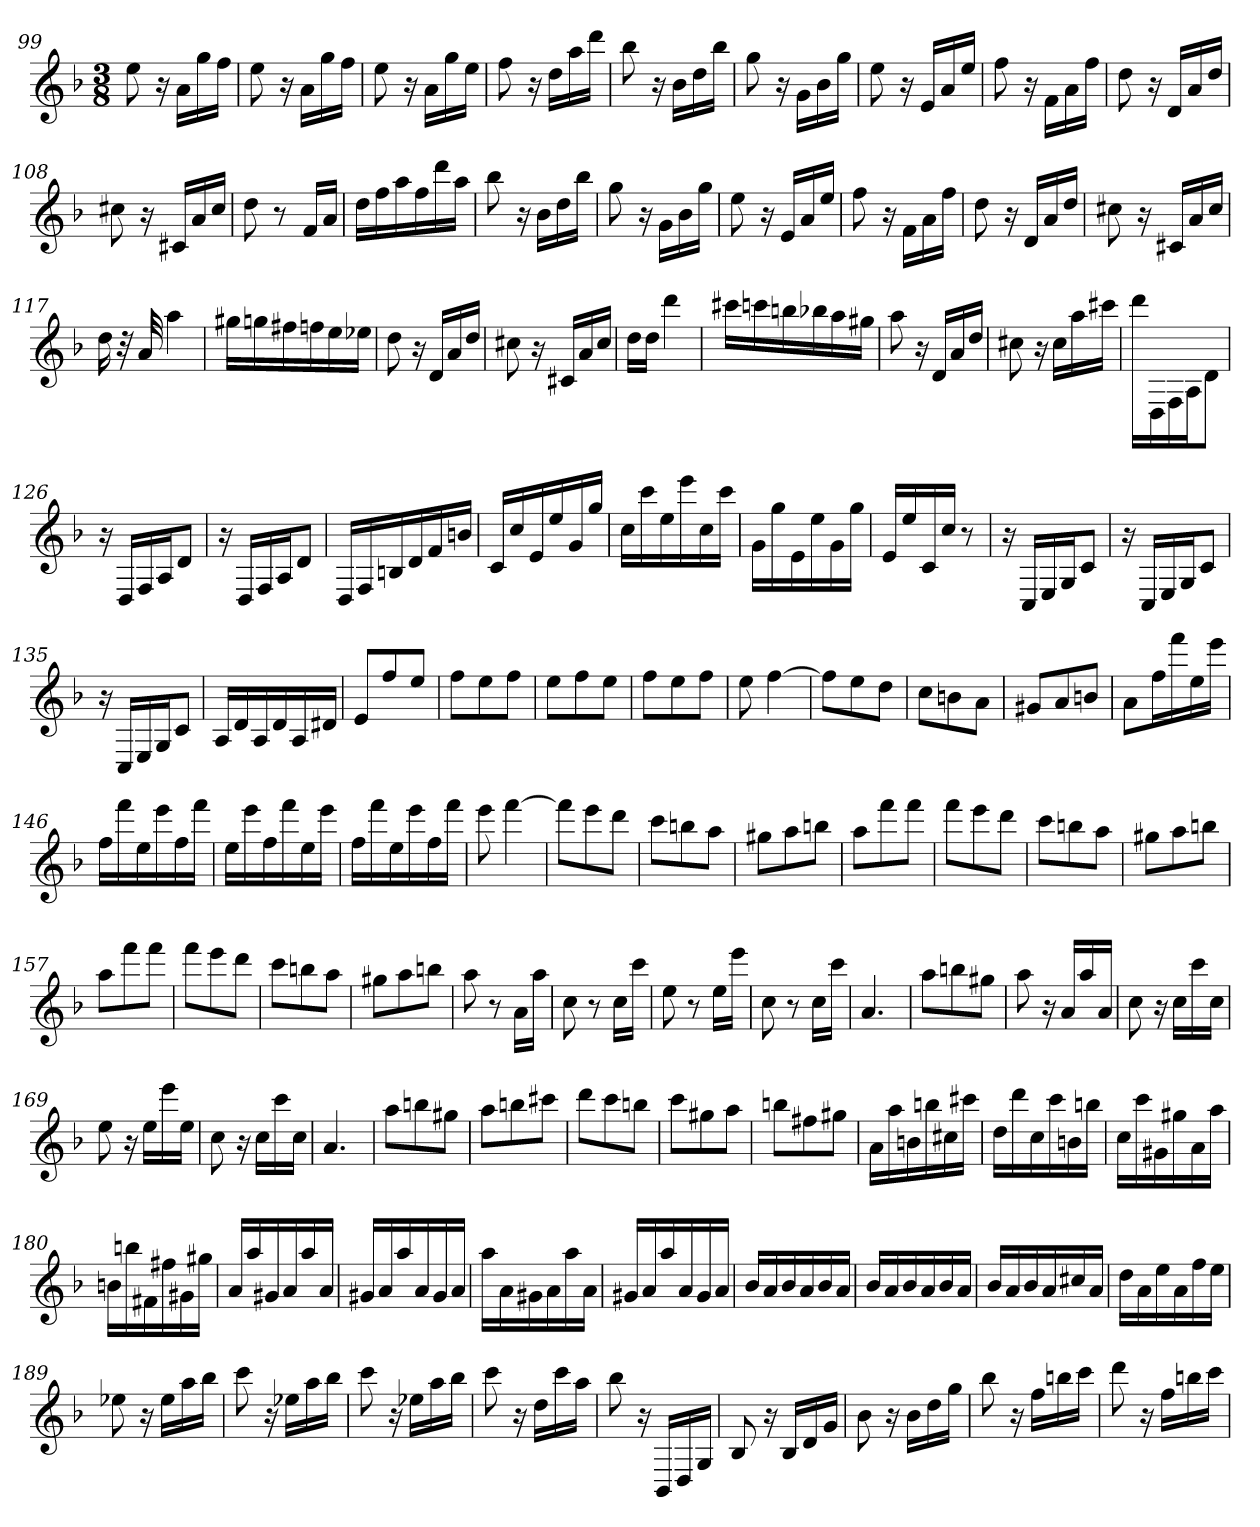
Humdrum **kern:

**kern
*part1
*staff1
*clefG2
*k[b-]
*d:
*M3/8
=99
8ee
16r
16a\LL
16gg\
16ff\JJ
=100
8ee
16r
16a\LL
16gg\
16ff\JJ
=101
8ee
16r
16a\LL
16gg\
16ee\JJ
=102
8ff
16r
16dd\LL
16aa\
16ddd\JJ
=103
8bb-
16r
16b-\LL
16dd\
16bb-\JJ
=104
8gg
16r
16g\LL
16b-\
16gg\JJ
=105
8ee
16r
16e/LL
16a/
16ee/JJ
=106
8ff
16r
16f\LL
16a\
16ff\JJ
=107
8dd
16r
16d/LL
16a/
16dd/JJ
=108
8cc#X
16r
16c#X/LL
16a/
16cc#/JJ
=109
8dd
8r
16f/LL
16a/JJ
=110
16dd\LL
16ff\
16aa\
16ff\
16ddd\
16aa\JJ
=111
8bb-
16r
16b-\LL
16dd\
16bb-\JJ
=112
8gg
16r
16g\LL
16b-\
16gg\JJ
=113
8ee
16r
16e/LL
16a/
16ee/JJ
=114
8ff
16r
16f\LL
16a\
16ff\JJ
=115
8dd
16r
16d/LL
16a/
16dd/JJ
=116
8cc#X
16r
16c#X/LL
16a/
16cc#/JJ
=117
16dd
32r
32a
4aa
=118
16gg#X\LL
16ggn\
16ff#X\
16ffn\
16ee\
16ee-X\JJ
=119
8dd
16r
16d/LL
16a/
16dd/JJ
=120
8cc#X
16r
16c#X/LL
16a/
16cc#/JJ
=121
16dd\LL
16dd\JJ
4ddd
=122
16ccc#X\LL
16cccn\
16bbn\
16bb-X\
16aa\
16gg#X\JJ
=123
8aa
16r
16d/LL
16a/
16dd/JJ
=124
8cc#X
16r
16cc#\LL
16aa\
16ccc#X\JJ
=125
16ddd\LL
16D\
16F\
16A\J
8d\J
=126
16r
16D/LL
16F/
16A/J
8d/J
=127
16r
16D/LL
16F/
16A/J
8d/J
=128
16D/LL
16F/
16Bn/
16d/
16f/
16bn/JJ
=129
16c/LL
16cc/
16e/
16ee/
16g/
16gg/JJ
=130
16cc\LL
16ccc\
16ee\
16eee\
16cc\
16ccc\JJ
=131
16g\LL
16gg\
16e\
16ee\
16g\
16gg\JJ
=132
16e/LL
16ee/
16c/
16cc/JJ
8r
=133
16r
16C/LL
16E/
16G/J
8c/J
=134
16r
16C/LL
16E/
16G/J
8c/J
=135
16r
16C/LL
16E/
16G/J
8c/J
=136
16A/LL
16d/
16A/
16d/
16A/
16d#X/JJ
=137
8e/L
8ff/
8ee/J
=138
8ff\L
8ee\
8ff\J
=139
8ee\L
8ff\
8ee\J
=140
8ff\L
8ee\
8ff\J
=141
8ee
[4ff
=142
8ff\L]
8ee\
8dd\J
=143
8cc\L
8bn\
8a\J
=144
8g#X/L
8a/
8bn/J
=145
8a\L
16ff\L
16fff\
16ee\
16eee\JJ
=146
16ff\LL
16fff\
16ee\
16eee\
16ff\
16fff\JJ
=147
16ee\LL
16eee\
16ff\
16fff\
16ee\
16eee\JJ
=148
16ff\LL
16fff\
16ee\
16eee\
16ff\
16fff\JJ
=149
8eee
[4fff
=150
8fff\L]
8eee\
8ddd\J
=151
8ccc\L
8bbn\
8aa\J
=152
8gg#X\L
8aa\
8bbn\J
=153
8aa\L
8fff\
8fff\J
=154
8fff\L
8eee\
8ddd\J
=155
8ccc\L
8bbn\
8aa\J
=156
8gg#X\L
8aa\
8bbn\J
=157
8aa\L
8fff\
8fff\J
=158
8fff\L
8eee\
8ddd\J
=159
8ccc\L
8bbn\
8aa\J
=160
8gg#X\L
8aa\
8bbn\J
=161
8aa
8r
16a\LL
16aa\JJ
=162
8cc
8r
16cc\LL
16ccc\JJ
=163
8ee
8r
16ee\LL
16eee\JJ
=164
8cc
8r
16cc\LL
16ccc\JJ
=165
4.a
=166
8aa\L
8bbn\
8gg#X\J
=167
8aa
16r
16a/LL
16aa/
16a/JJ
=168
8cc
16r
16cc\LL
16ccc\
16cc\JJ
=169
8ee
16r
16ee\LL
16eee\
16ee\JJ
=170
8cc
16r
16cc\LL
16ccc\
16cc\JJ
=171
4.a
=172
8aa\L
8bbn\
8gg#X\J
=173
8aa\L
8bbn\
8ccc#X\J
=174
8ddd\L
8ccc\
8bbn\J
=175
8ccc\L
8gg#X\
8aa\J
=176
8bbn\L
8ff#X\
8gg#X\J
=177
16a\LL
16aa\
16bn\
16bbn\
16cc#X\
16ccc#X\JJ
=178
16dd\LL
16ddd\
16cc\
16ccc\
16bn\
16bbn\JJ
=179
16cc\LL
16ccc\
16g#X\
16gg#X\
16a\
16aa\JJ
=180
16bn\LL
16bbn\
16f#X\
16ff#X\
16g#X\
16gg#X\JJ
=181
16a/LL
16aa/
16g#X/
16a/
16aa/
16a/JJ
=182
16g#X/LL
16a/
16aa/
16a/
16g#/
16a/JJ
=183
16aa\LL
16a\
16g#X\
16a\
16aa\
16a\JJ
=184
16g#X/LL
16a/
16aa/
16a/
16g#/
16a/JJ
=185
16b-/LL
16a/
16b-/
16a/
16b-/
16a/JJ
=186
16b-/LL
16a/
16b-/
16a/
16b-/
16a/JJ
=187
16b-/LL
16a/
16b-/
16a/
16cc#X/
16a/JJ
=188
16dd\LL
16a\
16ee\
16a\
16ff\
16ee\JJ
=189
8ee-X
16r
16ee-\LL
16aa\
16bb-\JJ
=190
8ccc
16r
16ee-X\LL
16aa\
16bb-\JJ
=191
8ccc
16r
16ee-X\LL
16aa\
16bb-\JJ
=192
8ccc
16r
16dd\LL
16ccc\
16aa\JJ
=193
8bb-
16r
16BB-/LL
16D/
16G/JJ
=194
8B-
16r
16B-/LL
16d/
16g/JJ
=195
8b-
16r
16b-\LL
16dd\
16gg\JJ
=196
8bb-
16r
16ff\LL
16bbn\
16ccc\JJ
=197
8ddd
16r
16ff\LL
16bbn\
16ccc\JJ
=
*-
